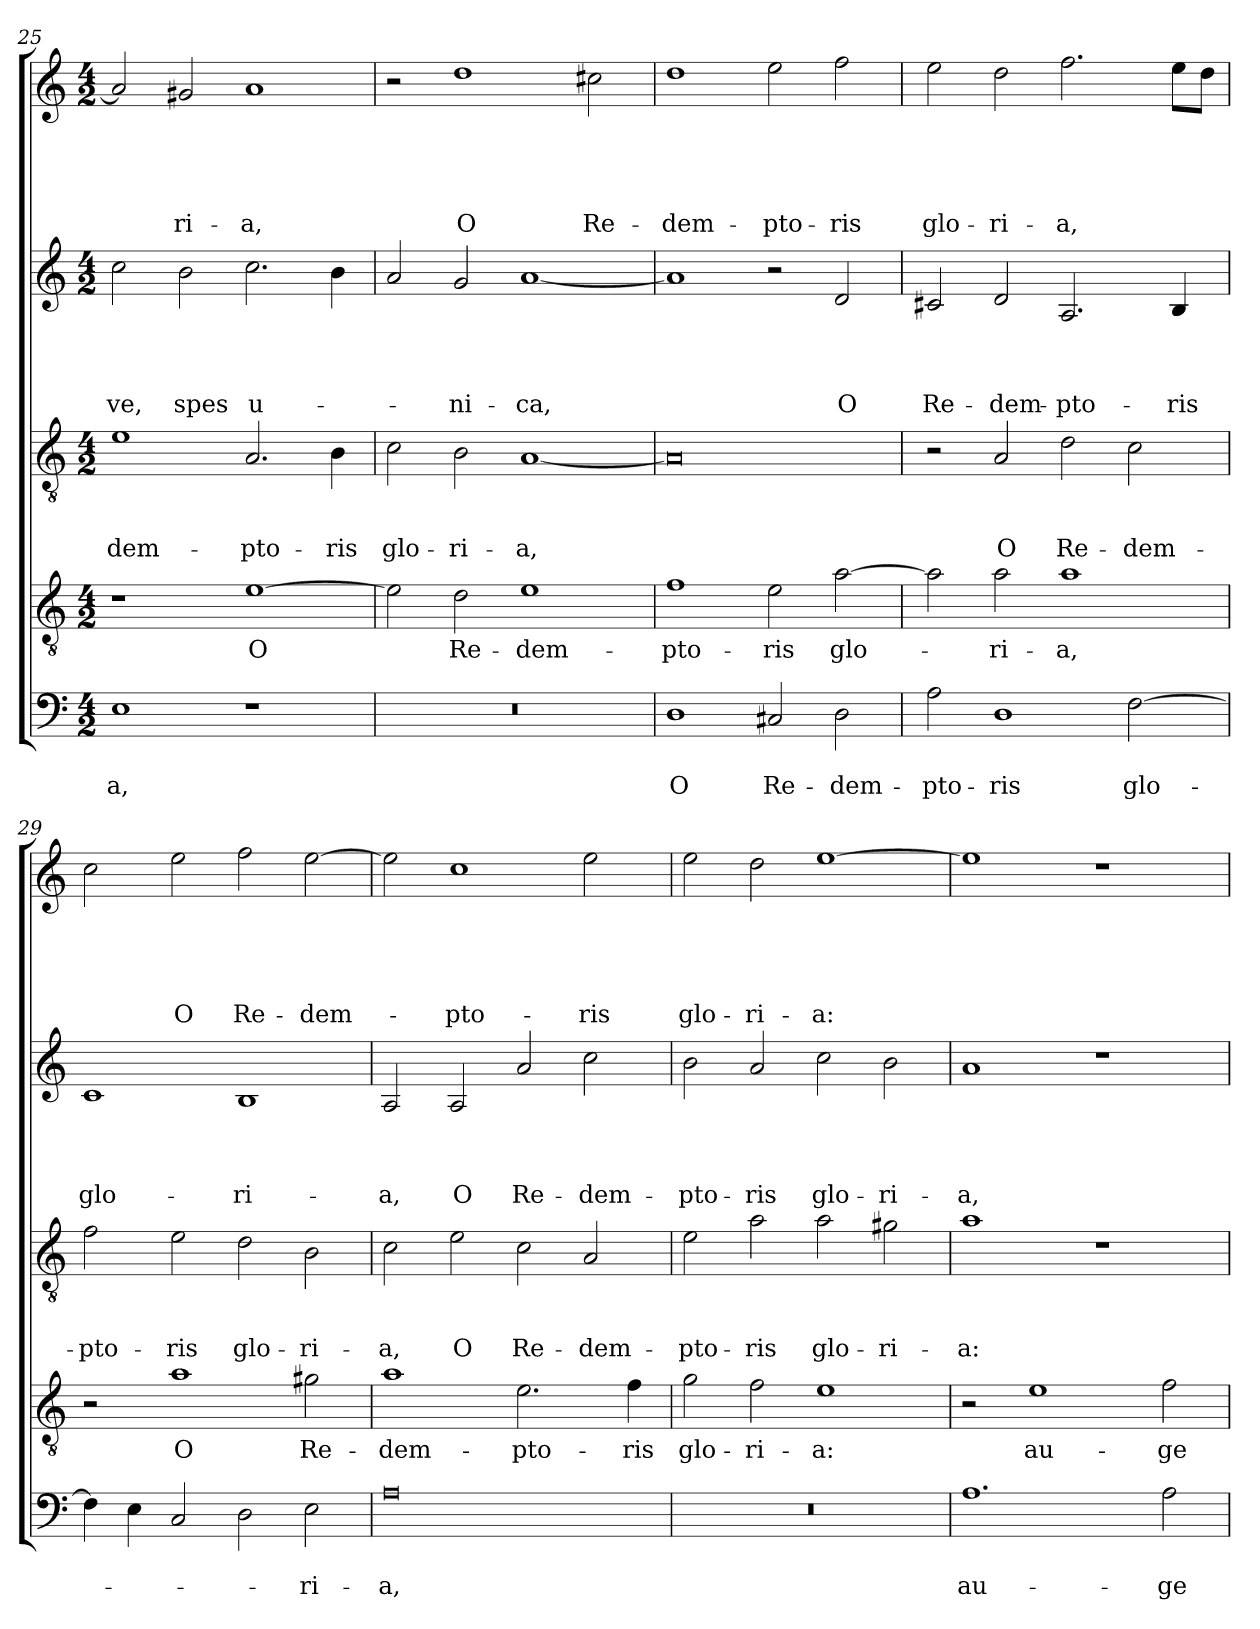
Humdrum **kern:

**kern	**text	**text	**kern	**text	**kern	**text	**text	**text	**kern	**text	**text	**text	**text	**kern	**text	**text	**text	**text	**text
*part5	*part5	*part5	*part4	*part4	*part3	*part3	*part3	*part3	*part2	*part2	*part2	*part2	*part2	*part1	*part1	*part1	*part1	*part1	*part1
*staff5	*staff5	*staff5	*staff4	*staff4	*staff3	*staff3	*staff3	*staff3	*staff2	*staff2	*staff2	*staff2	*staff2	*staff1	*staff1	*staff1	*staff1	*staff1	*staff1
*clefF4	*	*	*clefGv2	*	*clefGv2	*	*	*	*clefG2	*	*	*	*	*clefG2	*	*	*	*	*
*k[]	*	*	*k[]	*	*k[]	*	*	*	*k[]	*	*	*	*	*k[]	*	*	*	*	*
*C:	*	*	*C:	*	*C:	*	*	*	*C:	*	*	*	*	*C:	*	*	*	*	*
*M4/2	*	*	*M4/2	*	*M4/2	*	*	*	*M4/2	*	*	*	*	*M4/2	*	*	*	*	*
=25	=25	=25	=25	=25	=25	=25	=25	=25	=25	=25	=25	=25	=25	=25	=25	=25	=25	=25	=25
!	!	!LO:LY:b	!	!	!	!	!	!LO:LY:b	!	!	!	!	!LO:LY:b	!	!	!	!	!	!
1E	.	-a,	1r	.	1e	.	.	-dem-	2cc\	.	.	.	-ve,	2a/]	.	.	.	.	.
!	!	!	!	!	!	!	!	!	!	!	!	!	!LO:LY:b	!	!	!	!	!	!LO:LY:b
.	.	.	.	.	.	.	.	.	2b\	.	.	.	spes	2g#X/	.	.	.	.	-ri-
!	!	!	!	!LO:LY:b	!	!	!	!LO:LY:b	!	!	!	!	!LO:LY:b	!	!	!	!	!	!LO:LY:b
1r	.	.	[1e	O	2.A/	.	.	-pto-	2.cc\	.	.	.	u-	1a	.	.	.	.	-a,
!	!	!	!	!	!	!	!	!LO:LY:b	!	!	!	!	!	!	!	!	!	!	!
.	.	.	.	.	4B\	.	.	-ris	4b\	.	.	.	.	.	.	.	.	.	.
=26	=26	=26	=26	=26	=26	=26	=26	=26	=26	=26	=26	=26	=26	=26	=26	=26	=26	=26	=26
!	!	!	!	!	!	!	!	!LO:LY:b	!	!	!	!	!	!	!	!	!	!	!
0r	.	.	2e\]	.	2c\	.	.	glo-	2a/	.	.	.	.	2r	.	.	.	.	.
!	!	!	!	!LO:LY:b	!	!	!	!LO:LY:b	!	!	!	!	!LO:LY:b	!	!	!	!	!	!LO:LY:b
.	.	.	2d\	Re-	2B\	.	.	-ri-	2g/	.	.	.	-ni-	1dd	.	.	.	.	O
!	!	!	!	!LO:LY:b	!	!	!	!LO:LY:b	!	!	!	!	!LO:LY:b	!	!	!	!	!	!
.	.	.	1e	-dem-	[1A	.	.	-a,	[1a	.	.	.	-ca,	.	.	.	.	.	.
!	!	!	!	!	!	!	!	!	!	!	!	!	!	!	!	!	!	!	!LO:LY:b
.	.	.	.	.	.	.	.	.	.	.	.	.	.	2cc#X\	.	.	.	.	Re-
=27	=27	=27	=27	=27	=27	=27	=27	=27	=27	=27	=27	=27	=27	=27	=27	=27	=27	=27	=27
!	!	!LO:LY:b	!	!LO:LY:b	!	!	!	!	!	!	!	!	!	!	!	!	!	!	!LO:LY:b
1D	.	O	1f	-pto-	0A]	.	.	.	1a]	.	.	.	.	1dd	.	.	.	.	-dem-
!	!	!LO:LY:b	!	!LO:LY:b	!	!	!	!	!	!	!	!	!	!	!	!	!	!	!LO:LY:b
2C#X/	.	Re-	2e\	-ris	.	.	.	.	2r	.	.	.	.	2ee\	.	.	.	.	-pto-
!	!	!LO:LY:b	!	!LO:LY:b	!	!	!	!	!	!	!	!	!LO:LY:b	!	!	!	!	!	!LO:LY:b
2D\	.	-dem-	[2a\	glo-	.	.	.	.	2d/	.	.	.	O	2ff\	.	.	.	.	-ris
=28	=28	=28	=28	=28	=28	=28	=28	=28	=28	=28	=28	=28	=28	=28	=28	=28	=28	=28	=28
!	!	!LO:LY:b	!	!	!	!	!	!	!	!	!	!	!LO:LY:b	!	!	!	!	!	!LO:LY:b
2A\	.	-pto-	2a\]	.	2r	.	.	.	2c#X/	.	.	.	Re-	2ee\	.	.	.	.	glo-
!	!	!LO:LY:b	!	!LO:LY:b	!	!	!	!LO:LY:b	!	!	!	!	!LO:LY:b	!	!	!	!	!	!LO:LY:b
1D	.	-ris	2a\	-ri-	2A/	.	.	O	2d/	.	.	.	-dem-	2dd\	.	.	.	.	-ri-
!	!	!	!	!LO:LY:b	!	!	!	!LO:LY:b	!	!	!	!	!LO:LY:b	!	!	!	!	!	!LO:LY:b
.	.	.	1a	-a,	2d\	.	.	Re-	2.A/	.	.	.	-pto-	2.ff\	.	.	.	.	-a,
!	!	!LO:LY:b	!	!	!	!	!	!LO:LY:b	!	!	!	!	!	!	!	!	!	!	!
[2F\	.	glo-	.	.	2c\	.	.	-dem-	.	.	.	.	.	.	.	.	.	.	.
!	!	!	!	!	!	!	!	!	!	!	!	!	!LO:LY:b	!	!	!	!	!	!
.	.	.	.	.	.	.	.	.	4B/	.	.	.	-ris	8ee\L	.	.	.	.	.
.	.	.	.	.	.	.	.	.	.	.	.	.	.	8dd\J	.	.	.	.	.
!!LO:PB:g=z
=29	=29	=29	=29	=29	=29	=29	=29	=29	=29	=29	=29	=29	=29	=29	=29	=29	=29	=29	=29
!	!	!	!	!	!	!	!	!LO:LY:b	!	!	!	!	!LO:LY:b	!	!	!	!	!	!
4F\]	.	.	2r	.	2f\	.	.	-pto-	1c	.	.	.	glo-	2cc\	.	.	.	.	.
4E\	.	.	.	.	.	.	.	.	.	.	.	.	.	.	.	.	.	.	.
!	!	!	!	!LO:LY:b	!	!	!	!LO:LY:b	!	!	!	!	!	!	!	!	!	!	!LO:LY:b
2C/	.	.	1a	O	2e\	.	.	-ris	.	.	.	.	.	2ee\	.	.	.	.	O
!	!	!	!	!	!	!	!	!LO:LY:b	!	!	!	!	!LO:LY:b	!	!	!	!	!	!LO:LY:b
2D\	.	.	.	.	2d\	.	.	glo-	1B	.	.	.	-ri-	2ff\	.	.	.	.	Re-
!	!	!LO:LY:b	!	!LO:LY:b	!	!	!	!LO:LY:b	!	!	!	!	!	!	!	!	!	!	!LO:LY:b
2E\	.	-ri-	2g#X\	Re-	2B\	.	.	-ri-	.	.	.	.	.	[2ee\	.	.	.	.	-dem-
=30	=30	=30	=30	=30	=30	=30	=30	=30	=30	=30	=30	=30	=30	=30	=30	=30	=30	=30	=30
!	!	!LO:LY:b	!	!LO:LY:b	!	!	!	!LO:LY:b	!	!	!	!	!LO:LY:b	!	!	!	!	!	!
0A	.	-a,	1a	-dem-	2c\	.	.	-a,	2A/	.	.	.	-a,	2ee\]	.	.	.	.	.
!	!	!	!	!	!	!	!	!LO:LY:b	!	!	!	!	!LO:LY:b	!	!	!	!	!	!LO:LY:b
.	.	.	.	.	2e\	.	.	O	2A/	.	.	.	O	1cc	.	.	.	.	-pto-
!	!	!	!	!LO:LY:b	!	!	!	!LO:LY:b	!	!	!	!	!LO:LY:b	!	!	!	!	!	!
.	.	.	2.e\	-pto-	2c\	.	.	Re-	2a/	.	.	.	Re-	.	.	.	.	.	.
!	!	!	!	!	!	!	!	!LO:LY:b	!	!	!	!	!LO:LY:b	!	!	!	!	!	!LO:LY:b
.	.	.	.	.	2A/	.	.	-dem-	2cc\	.	.	.	-dem-	2ee\	.	.	.	.	-ris
!	!	!	!	!LO:LY:b	!	!	!	!	!	!	!	!	!	!	!	!	!	!	!
.	.	.	4f\	-ris	.	.	.	.	.	.	.	.	.	.	.	.	.	.	.
=31	=31	=31	=31	=31	=31	=31	=31	=31	=31	=31	=31	=31	=31	=31	=31	=31	=31	=31	=31
!	!	!	!	!LO:LY:b	!	!	!	!LO:LY:b	!	!	!	!	!LO:LY:b	!	!	!	!	!	!LO:LY:b
0r	.	.	2g\	glo-	2e\	.	.	-pto-	2b\	.	.	.	-pto-	2ee\	.	.	.	.	glo-
!	!	!	!	!LO:LY:b	!	!	!	!LO:LY:b	!	!	!	!	!LO:LY:b	!	!	!	!	!	!LO:LY:b
.	.	.	2f\	-ri-	2a\	.	.	-ris	2a/	.	.	.	-ris	2dd\	.	.	.	.	-ri-
!	!	!	!	!LO:LY:b	!	!	!	!LO:LY:b	!	!	!	!	!LO:LY:b	!	!	!	!	!	!LO:LY:b
.	.	.	1e	-a:	2a\	.	.	glo-	2cc\	.	.	.	glo-	[1ee	.	.	.	.	-a:
!	!	!	!	!	!	!	!	!LO:LY:b	!	!	!	!	!LO:LY:b	!	!	!	!	!	!
.	.	.	.	.	2g#X\	.	.	-ri-	2b\	.	.	.	-ri-	.	.	.	.	.	.
=32	=32	=32	=32	=32	=32	=32	=32	=32	=32	=32	=32	=32	=32	=32	=32	=32	=32	=32	=32
!	!	!LO:LY:b	!	!	!	!	!	!LO:LY:b	!	!	!	!	!LO:LY:b	!	!	!	!	!	!
1.A	.	au-	2r	.	1a	.	.	-a:	1a	.	.	.	-a,	1ee]	.	.	.	.	.
!	!	!	!	!LO:LY:b	!	!	!	!	!	!	!	!	!	!	!	!	!	!	!
.	.	.	1e	au-	.	.	.	.	.	.	.	.	.	.	.	.	.	.	.
.	.	.	.	.	1r	.	.	.	1r	.	.	.	.	1r	.	.	.	.	.
!	!	!LO:LY:b	!	!LO:LY:b	!	!	!	!	!	!	!	!	!	!	!	!	!	!	!
2A\	.	-ge	2f\	-ge	.	.	.	.	.	.	.	.	.	.	.	.	.	.	.
=	=	=	=	=	=	=	=	=	=	=	=	=	=	=	=	=	=	=	=
*-	*-	*-	*-	*-	*-	*-	*-	*-	*-	*-	*-	*-	*-	*-	*-	*-	*-	*-	*-
